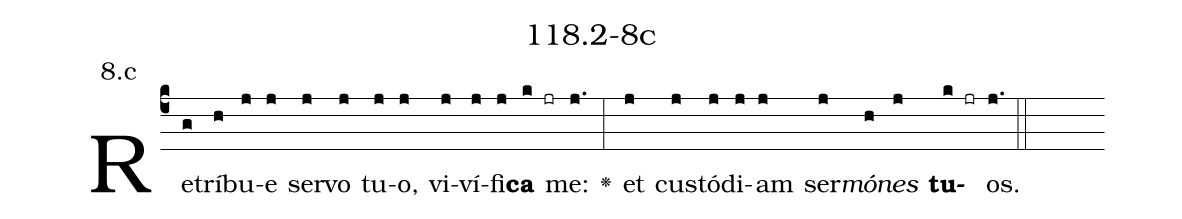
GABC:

name: 118.2-8c;
annotation: 8.c;
%%
(c4)Re(g)trí(h)bu(j)e(j) ser(j)vo(j) tu(j)o,(j) vi(j)ví(j)fi(j)<b>ca</b>(k jr) me:(j.) <v>\greheightstar</v>(:) et(j) cus(j)tó(j)di(j)am(j) ser(j)<i>mó</i>(h)<i>nes</i>(j) <b>tu</b>(k jr)os.(j.) (::)


%E(j) u(j) o(h) u(j) a(k) e.(j.) (::)
